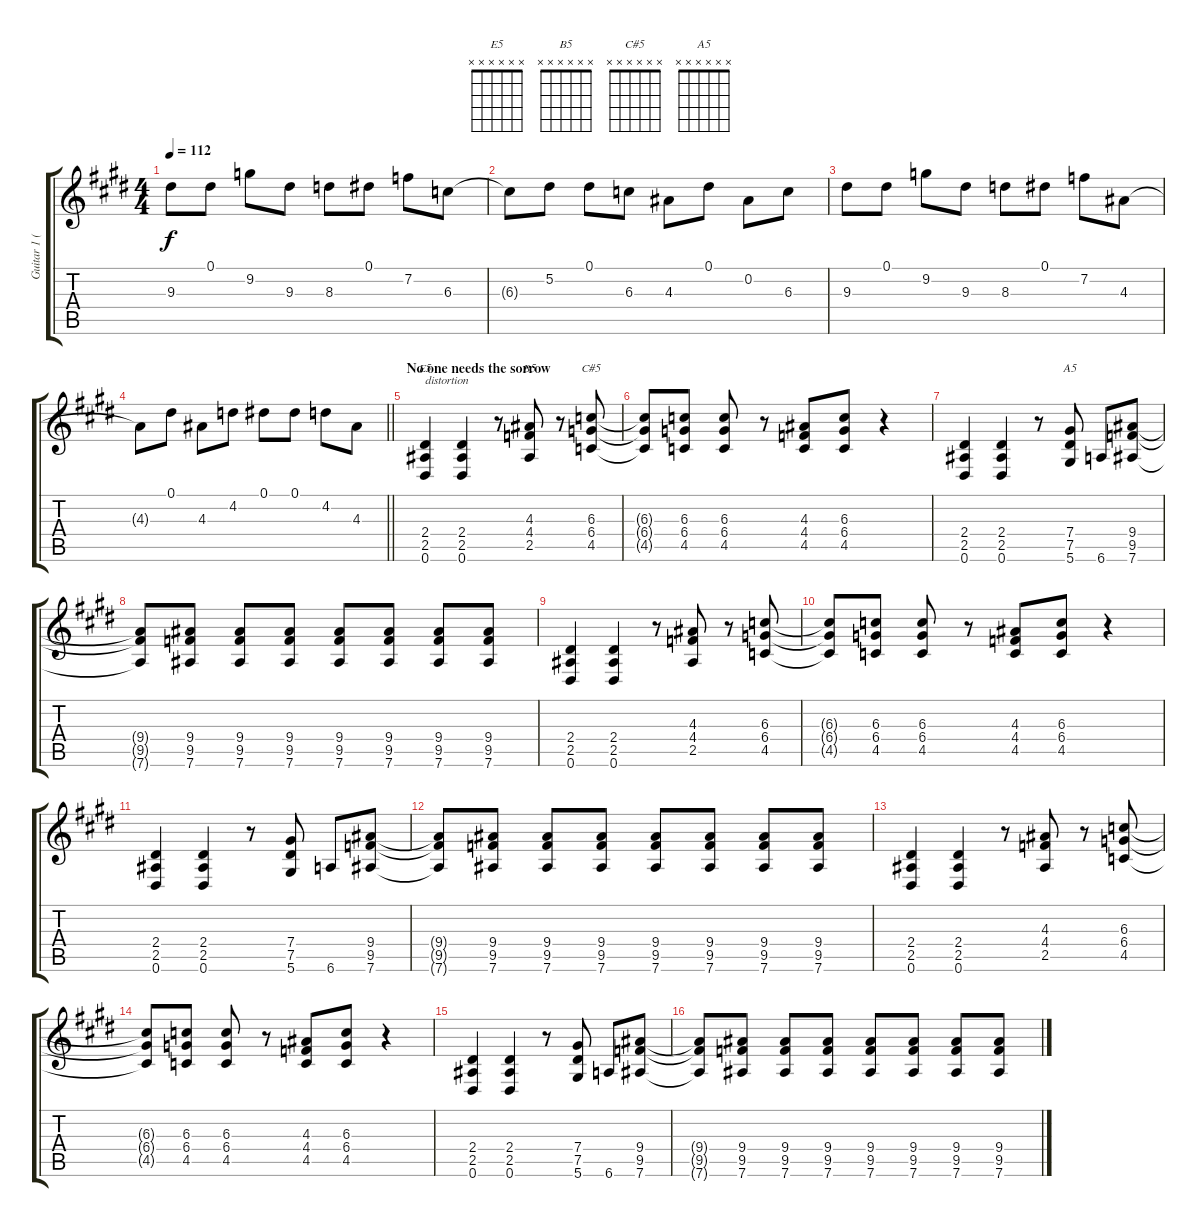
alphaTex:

\track ("Guitar 1 (Slash)" "Guitar 1 (") {instrument overdrivenguitar}
\staff {score tabs}
\tuning (Eb4 Bb3 Gb3 Db3 Ab2 Eb2) {hide}
\chord ("E5" x x x x x x)
\chord ("B5" x x x x x x)
\chord ("C#5" x x x x x x)
\chord ("A5" x x x x x x)
\ts (4 4)
\tempo 112
\clef g2
\ks e
9.3.8{dy f} 0.1.8 9.2.8 9.3.8 8.3.8 0.1.8 7.2.8 6.3.8 |
6.3{t}.8 5.2.8 0.1.8 6.3.8 4.3.8 0.1.8 0.2.8 6.3.8 |
9.3.8 0.1.8 9.2.8 9.3.8 8.3.8 0.1.8 7.2.8 4.3.8 |
\barLineRight lightlight
4.3{t}.8 0.1.8 4.3.8 4.2.8 0.1.8 0.1.8 4.2.8 4.3.8 |
\section ("" "No one needs the sorrow")
(2.4 2.5 0.6).4{ch "E5" txt "distortion" instrument overdrivenguitar} (2.4 2.5 0.6).4 r.8 (4.3 4.4 2.5).8{ch "B5"} r.8 (6.3 6.4 4.5).8{ch "C#5"} |
(6.3{t} 6.4{t} 4.5{t}).8 (6.3 6.4 4.5).8 (6.3 6.4 4.5).8 r.8 (4.3 4.4 4.5).8 (6.3 6.4 4.5).8 r.4 |
(2.4 2.5 0.6).4 (2.4 2.5 0.6).4 r.8 (7.4 7.5 5.6).8{ch "A5"} 6.6.8 (9.4 9.5 7.6).8 |
(9.4{t} 9.5{t} 7.6{t}).8 (9.4 9.5 7.6).8 (9.4 9.5 7.6).8 (9.4 9.5 7.6).8 (9.4 9.5 7.6).8 (9.4 9.5 7.6).8 (9.4 9.5 7.6).8 (9.4 9.5 7.6).8 |
(2.4 2.5 0.6).4 (2.4 2.5 0.6).4 r.8 (4.3 4.4 2.5).8 r.8 (6.3 6.4 4.5).8 |
(6.3{t} 6.4{t} 4.5{t}).8 (6.3 6.4 4.5).8 (6.3 6.4 4.5).8 r.8 (4.3 4.4 4.5).8 (6.3 6.4 4.5).8 r.4 |
(2.4 2.5 0.6).4 (2.4 2.5 0.6).4 r.8 (7.4 7.5 5.6).8 6.6.8 (9.4 9.5 7.6).8 |
(9.4{t} 9.5{t} 7.6{t}).8 (9.4 9.5 7.6).8 (9.4 9.5 7.6).8 (9.4 9.5 7.6).8 (9.4 9.5 7.6).8 (9.4 9.5 7.6).8 (9.4 9.5 7.6).8 (9.4 9.5 7.6).8 |
(2.4 2.5 0.6).4 (2.4 2.5 0.6).4 r.8 (4.3 4.4 2.5).8 r.8 (6.3 6.4 4.5).8 |
(6.3{t} 6.4{t} 4.5{t}).8 (6.3 6.4 4.5).8 (6.3 6.4 4.5).8 r.8 (4.3 4.4 4.5).8 (6.3 6.4 4.5).8 r.4 |
(2.4 2.5 0.6).4 (2.4 2.5 0.6).4 r.8 (7.4 7.5 5.6).8 6.6.8 (9.4 9.5 7.6).8 |
(9.4{t} 9.5{t} 7.6{t}).8 (9.4 9.5 7.6).8 (9.4 9.5 7.6).8 (9.4 9.5 7.6).8 (9.4 9.5 7.6).8 (9.4 9.5 7.6).8 (9.4 9.5 7.6).8 (9.4 9.5 7.6).8
